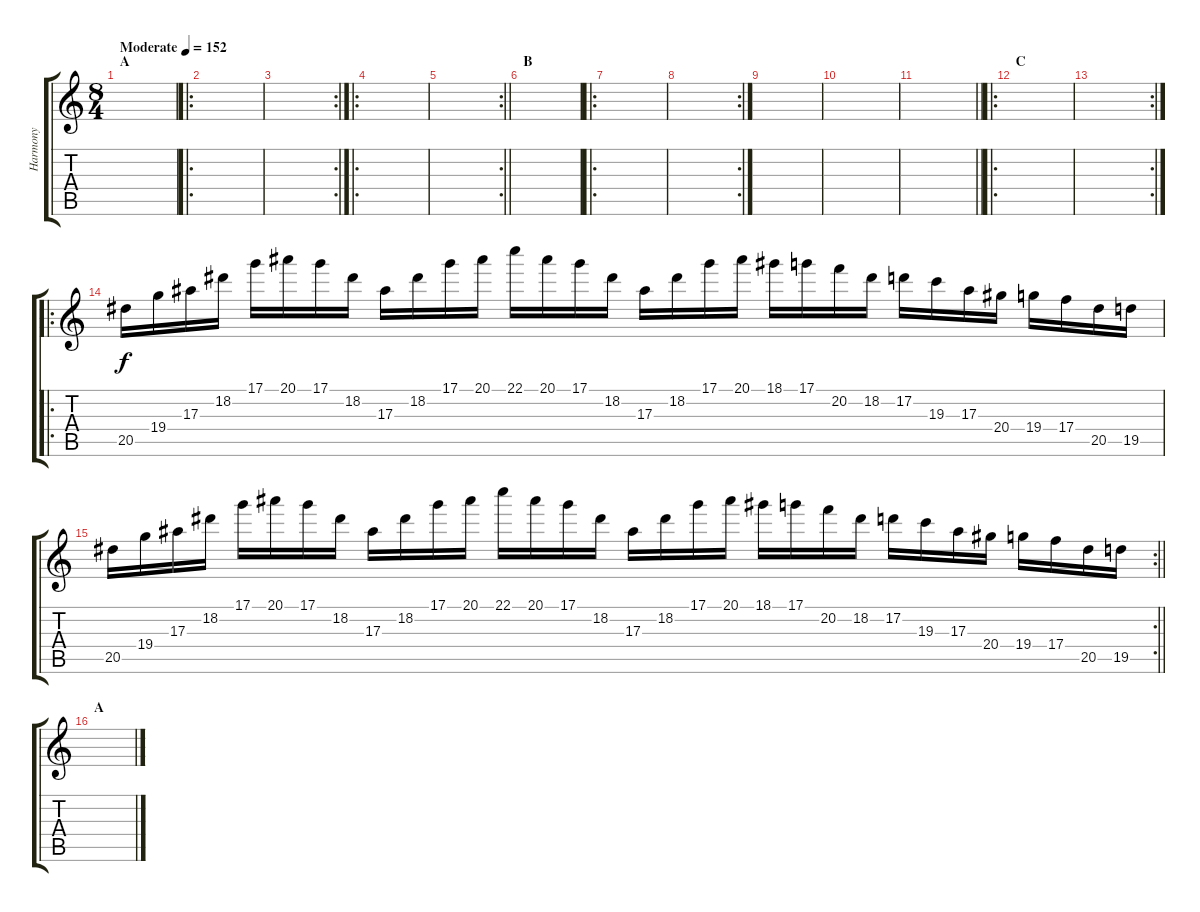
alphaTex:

\track ("Harmony" "Harmony") {instrument distortionguitar}
\staff {score tabs}
\tuning (D4 A3 F3 C3 G2 C2) {hide}
\ts (8 4)
\section ("" "A")
\tempo (152 "Moderate")
\clef g2
\ks c
|
\ro
|
\rc 2
|
\ro
|
\rc 2
\barLineRight lightlight
|
\section ("" "B")
|
\ro
|
\rc 2
|
|
|
\barLineRight lightlight
|
\ro
\section ("" "C")
|
\rc 2
|
\ro
20.5.16 19.4.16 17.3.16 18.2.16 17.1.16 20.1.16 17.1.16 18.2.16 17.3.16 18.2.16 17.1.16 20.1.16 22.1.16 20.1.16 17.1.16 18.2.16 17.3.16 18.2.16 17.1.16 20.1.16 18.1.16 17.1.16 20.2.16 18.2.16 17.2.16 19.3.16 17.3.16 20.4.16 19.4.16 17.4.16 20.5.16 19.5.16 |
\rc 2
\barLineRight lightlight
20.5.16 19.4.16 17.3.16 18.2.16 17.1.16 20.1.16 17.1.16 18.2.16 17.3.16 18.2.16 17.1.16 20.1.16 22.1.16 20.1.16 17.1.16 18.2.16 17.3.16 18.2.16 17.1.16 20.1.16 18.1.16 17.1.16 20.2.16 18.2.16 17.2.16 19.3.16 17.3.16 20.4.16 19.4.16 17.4.16 20.5.16 19.5.16 |
\section ("" "A")
